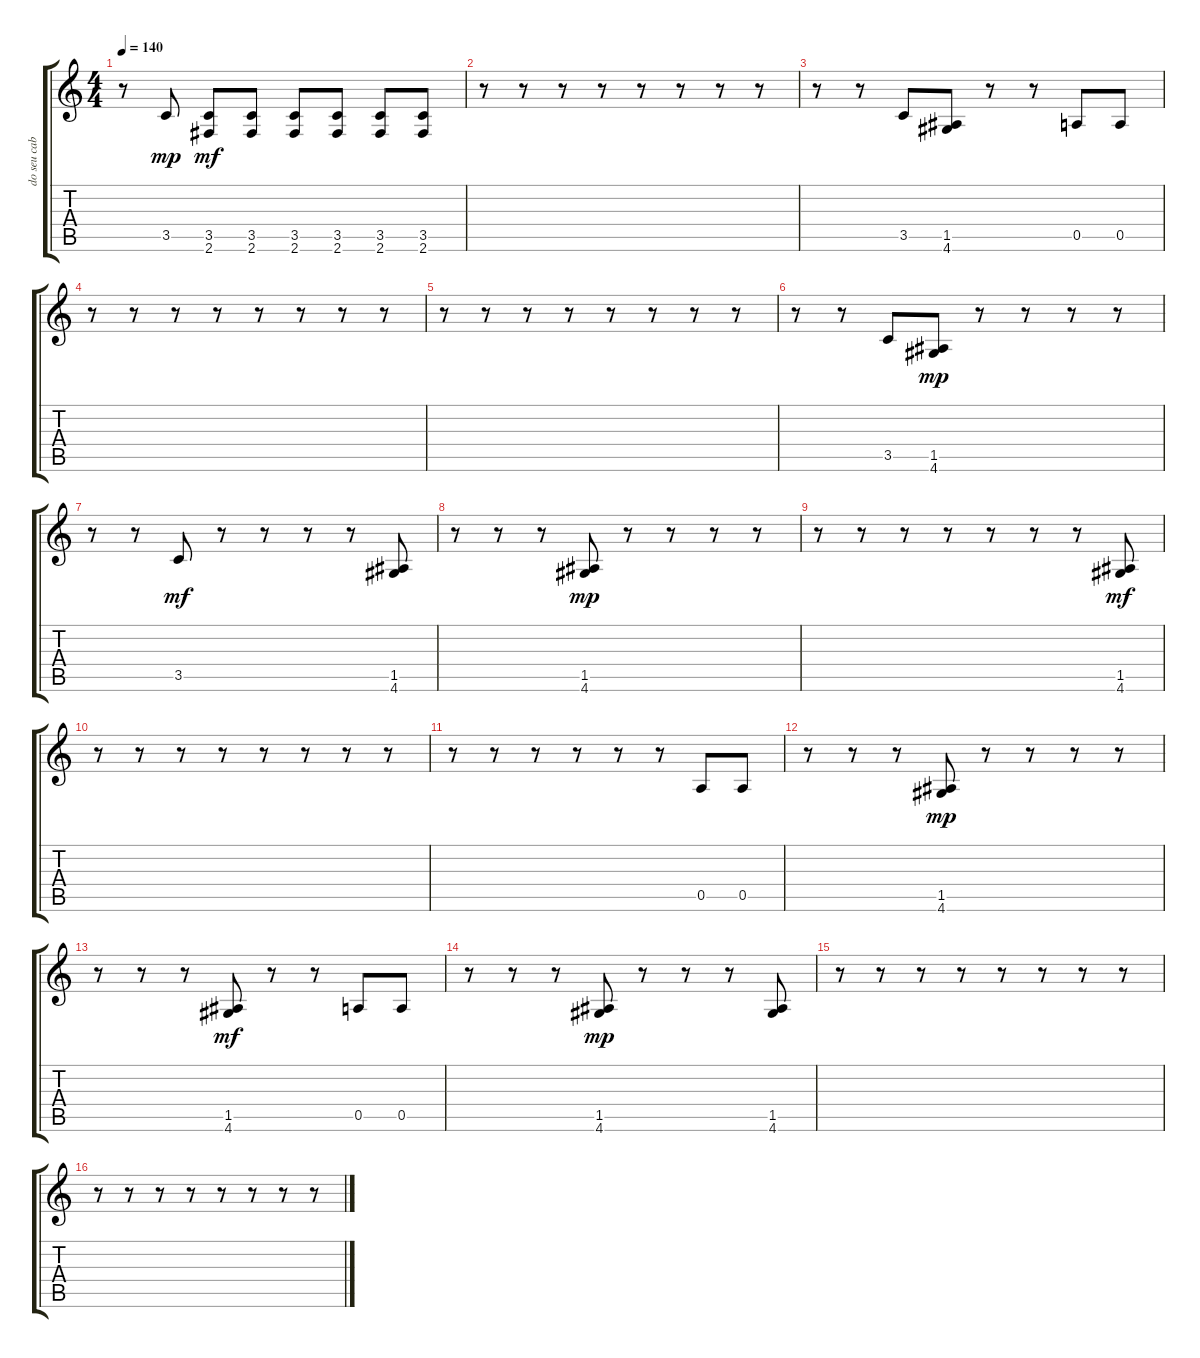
\track ("do seu cabelo" "do seu cab") {instrument acousticguitarsteel}
\staff {score tabs}
\tuning (E4 B3 G3 D3 A2 E2) {hide}
\ts (4 4)
\tempo 140
\clef g2
\ks c
r.8{dy mf} 3.5.8{dy mp} (3.5 2.6).8{dy mf} (3.5 2.6).8 (3.5 2.6).8 (3.5 2.6).8 (3.5 2.6).8 (3.5 2.6).8 |
r.8 r.8 r.8 r.8 r.8 r.8 r.8 r.8 |
r.8 r.8 3.5.8 (1.5 4.6).8 r.8 r.8 0.5.8 0.5.8 |
r.8 r.8 r.8 r.8 r.8 r.8 r.8 r.8 |
r.8 r.8 r.8 r.8 r.8 r.8 r.8 r.8 |
r.8 r.8 3.5.8 (1.5 4.6).8{dy mp} r.8 r.8 r.8 r.8 |
r.8 r.8 3.5.8{dy mf} r.8 r.8 r.8 r.8 (1.5 4.6).8 |
r.8 r.8 r.8 (1.5 4.6).8{dy mp} r.8 r.8 r.8 r.8 |
r.8 r.8 r.8 r.8 r.8 r.8 r.8 (1.5 4.6).8{dy mf} |
r.8 r.8 r.8 r.8 r.8 r.8 r.8 r.8 |
r.8 r.8 r.8 r.8 r.8 r.8 0.5.8 0.5.8 |
r.8 r.8 r.8 (1.5 4.6).8{dy mp} r.8 r.8 r.8 r.8 |
r.8 r.8 r.8 (1.5 4.6).8{dy mf} r.8 r.8 0.5.8 0.5.8 |
r.8 r.8 r.8 (1.5 4.6).8{dy mp} r.8 r.8 r.8 (1.5 4.6).8 |
r.8 r.8 r.8 r.8 r.8 r.8 r.8 r.8 |
r.8 r.8 r.8 r.8 r.8 r.8 r.8 r.8
